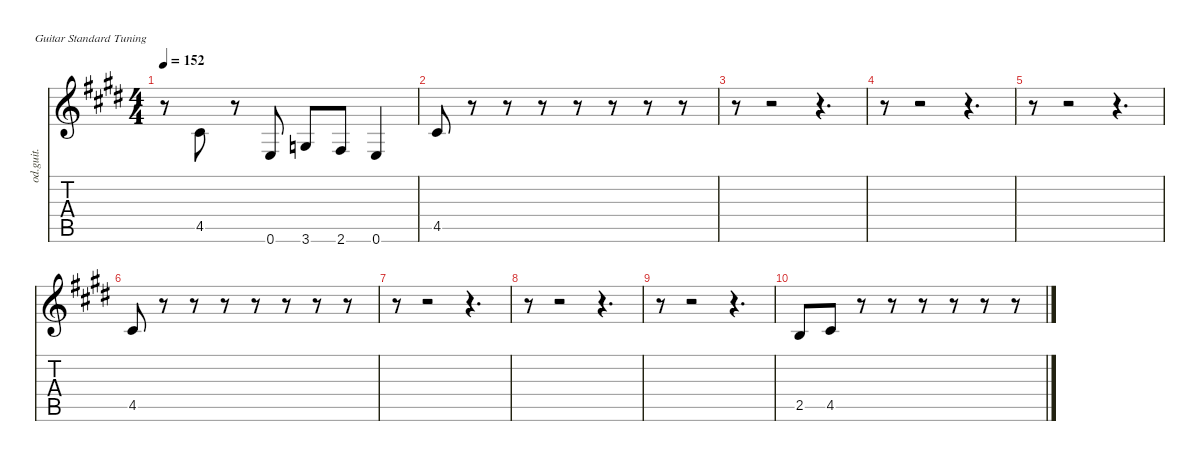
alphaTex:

\defaultSystemsLayout 4
\hideDynamics
\bracketExtendMode nobrackets
\otherSystemsTrackNameOrientation horizontal
\track ("Guitar (Distortion)" "od.guit.") {instrument overdrivenguitar}
\staff {score tabs}
\tuning (E4 B3 G3 D3 A2 E2)
\ts (4 4)
\tempo 152
\clef g2
\ks c#minor
r.8{dy f beam Down} 4.5{acc #}.8{beam Up} r.8{beam Up} 0.6{acc forcenatural}.8{beam Up} 3.6{acc forcenatural}.8{beam Up} 2.6{acc #}.8{beam Up} 0.6{acc forcenatural}.4{beam Up} |
4.5{acc #}.8{beam Up} r.8{beam Up} r.8{beam Up} r.8{beam Up} r.8{beam Up} r.8{beam Up} r.8{beam Up} r.8{beam Up} |
r.8{beam Down} r.2{beam Down} r.4{d beam Down} |
r.8{beam Down} r.2{beam Down} r.4{d beam Down} |
r.8{beam Down} r.2{beam Down} r.4{d beam Down} |
4.5{acc #}.8{beam Up} r.8{beam Up} r.8{beam Up} r.8{beam Up} r.8{beam Up} r.8{beam Up} r.8{beam Up} r.8{beam Up} |
r.8{beam Down} r.2{beam Down} r.4{d beam Down} |
r.8{beam Down} r.2{beam Down} r.4{d beam Down} |
r.8{beam Down} r.2{beam Down} r.4{d beam Down} |
2.5{acc forcenatural}.8{beam Up} 4.5{acc #}.8{beam Up} r.8{beam Up} r.8{beam Up} r.8{beam Up} r.8{beam Up} r.8{beam Up} r.8{beam Up}
